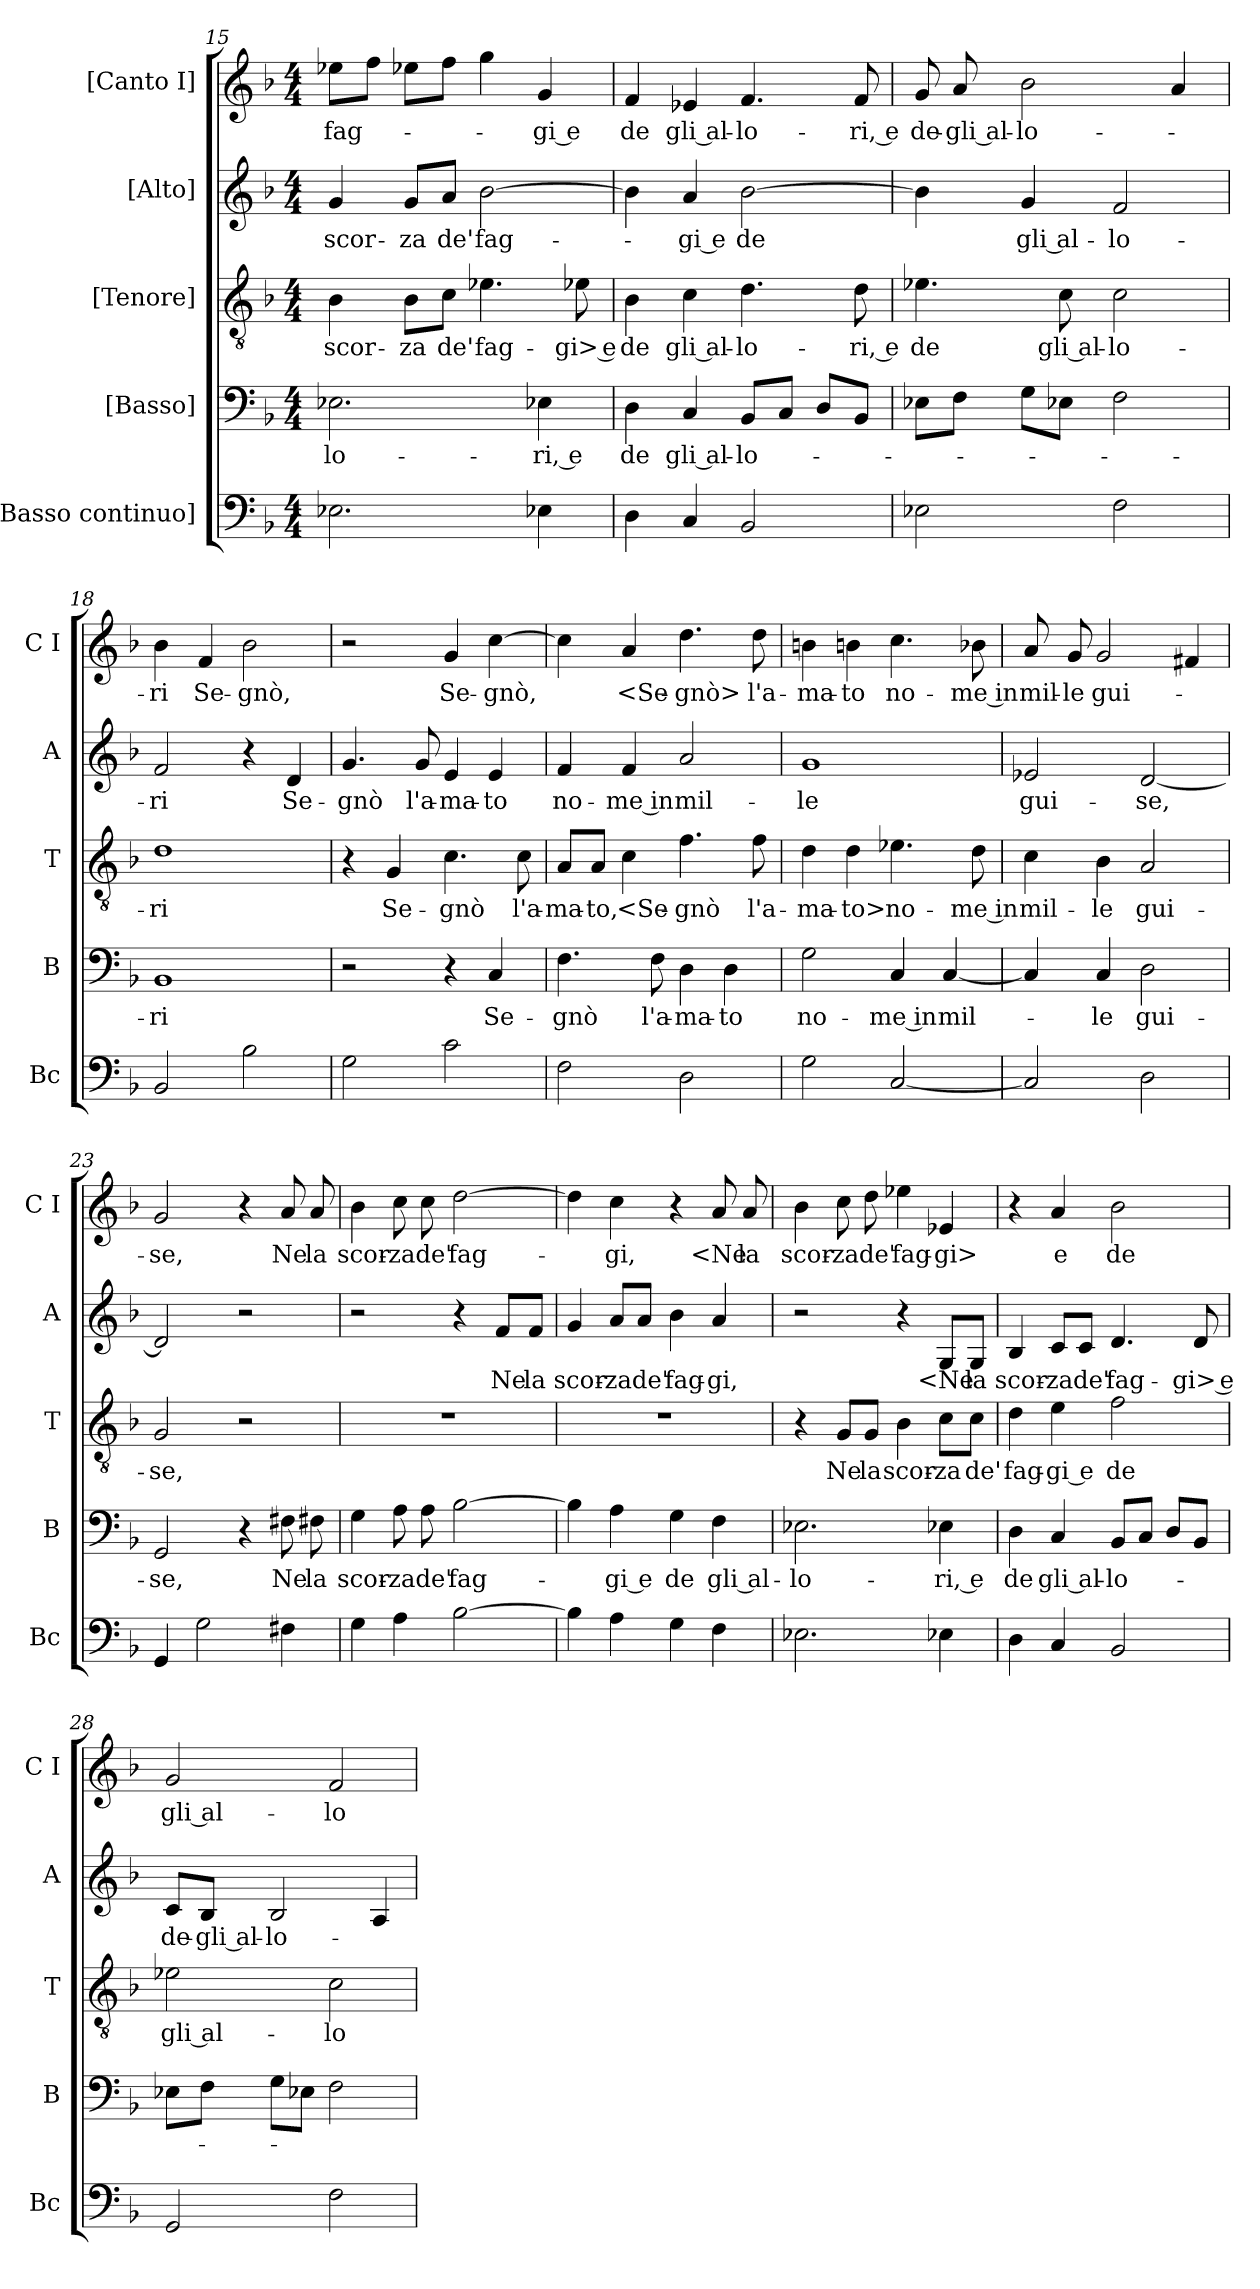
**kern	**kern	**text	**kern	**text	**kern	**text	**kern	**text
*part5	*part4	*part4	*part3	*part3	*part2	*part2	*part1	*part1
*staff5	*staff4	*staff4	*staff3	*staff3	*staff2	*staff2	*staff1	*staff1
*I"[Basso continuo]	*I"[Basso]	*	*I"[Tenore]	*	*I"[Alto]	*	*I"[Canto I]	*
*I'Bc	*I'B	*	*I'T	*	*I'A	*	*I'C I	*
*clefF4	*clefF4	*	*clefGv2	*	*clefG2	*	*clefG2	*
*k[b-]	*k[b-]	*	*k[b-]	*	*k[b-]	*	*k[b-]	*
*F:	*F:	*	*F:	*	*F:	*	*F:	*
*M4/4	*M4/4	*	*M4/4	*	*M4/4	*	*M4/4	*
=15	=15	=15	=15	=15	=15	=15	=15	=15
2.E-X	2.E-X	-lo-	4B-	scor-	4g	scor-	8ee-XL	fag-
.	.	.	.	.	.	.	8ffJ	.
.	.	.	8B-\L	-za	8g/L	-za	8ee-XL	.
.	.	.	8c\J	de'	8a/J	de'	8ffJ	.
.	.	.	4.e-X	fag-	[2b-	fag-	4gg	.
4E-X	4E-X	-ri, e	.	.	.	.	4g	-gi e
.	.	.	8e-X	-gi> e	.	.	.	.
=16	=16	=16	=16	=16	=16	=16	=16	=16
4D	4D	de	4B-	de	4b-]	.	4f	de
4C	4C	gli al-	4c	gli al-	4a	-gi e	4e-X	gli al-
2BB-	8BB-L	-lo-	4.d	-lo-	[2b-	de	4.f	-lo-
.	8CJ	.	.	.	.	.	.	.
.	8DL	.	.	.	.	.	.	.
.	8BB-J	.	8d	-ri, e	.	.	8f	-ri, e
=17	=17	=17	=17	=17	=17	=17	=17	=17
2E-X	8E-XL	.	4.e-X	de	4b-]	.	8g	de-
.	8FJ	.	.	.	.	.	8a	-gli al-
.	8GL	.	.	.	4g	gli al-	2b-	-lo-
.	8E-XJ	.	8c	gli al-	.	.	.	.
2F	2F	.	2c	-lo-	2f	-lo-	.	.
.	.	.	.	.	.	.	4a	.
=18	=18	=18	=18	=18	=18	=18	=18	=18
2BB-	1BB-	-ri	1d	-ri	2f	-ri	4b-	-ri
.	.	.	.	.	.	.	4f	Se-
2B-	.	.	.	.	4r	.	2b-	-gnò,
.	.	.	.	.	4d	Se-	.	.
=19	=19	=19	=19	=19	=19	=19	=19	=19
2G	2r	.	4r	.	4.g	-gnò	2r	.
.	.	.	4G	Se-	.	.	.	.
.	.	.	.	.	8g	l'a-	.	.
2c	4r	.	4.c	-gnò	4e	-ma-	4g	Se-
.	4C	Se-	.	.	4e	-to	[4cc	-gnò,
.	.	.	8c	l'a-	.	.	.	.
=20	=20	=20	=20	=20	=20	=20	=20	=20
2F	4.F	-gnò	8A/L	-ma-	4f	no-	4cc]	.
.	.	.	8A/J	-to,	.	.	.	.
.	.	.	4c	<Se-	4f	-me in	4a	<Se-
.	8F	l'a-	.	.	.	.	.	.
2D	4D	-ma-	4.f	-gnò	2a	mil-	4.dd	-gnò>
.	4D	-to	.	.	.	.	.	.
.	.	.	8f	l'a-	.	.	8dd	l'a-
=21	=21	=21	=21	=21	=21	=21	=21	=21
2G	2G	no-	4d	-ma-	1g	-le	4bn	-ma-
.	.	.	4d	-to>	.	.	4bn	-to
[2C	4C	-me in	4.e-X	no-	.	.	4.cc	no-
.	[4C	mil-	.	.	.	.	.	.
.	.	.	8d	-me in	.	.	8b-X	-me in
=22	=22	=22	=22	=22	=22	=22	=22	=22
2C]	4C]	.	4c	mil-	2e-X	gui-	8a	mil-
.	.	.	.	.	.	.	8g	-le
.	4C	-le	4B-	-le	.	.	2g	gui-
2D	2D	gui-	2A	gui-	[2d	-se,	.	.
.	.	.	.	.	.	.	4f#X	.
=23	=23	=23	=23	=23	=23	=23	=23	=23
4GG	2GG	-se,	2G	-se,	2d]	.	2g	-se,
2G	.	.	.	.	.	.	.	.
.	4r	.	2r	.	2r	.	4r	.
4F#X	8F#X	Ne	.	.	.	.	8a	Ne
.	8F#X	la	.	.	.	.	8a	la
=24	=24	=24	=24	=24	=24	=24	=24	=24
4G	4G	scor-	1r	.	2r	.	4b-	scor-
4A	8A	-za	.	.	.	.	8cc	-za
.	8A	de'	.	.	.	.	8cc	de'
[2B-	[2B-	fag-	.	.	4r	.	[2dd	fag-
.	.	.	.	.	8f/L	Ne	.	.
.	.	.	.	.	8f/J	la	.	.
=25	=25	=25	=25	=25	=25	=25	=25	=25
4B-]	4B-]	.	1r	.	4g	scor-	4dd]	.
4A	4A	-gi e	.	.	8a/L	-za	4cc	-gi,
.	.	.	.	.	8a/J	de'	.	.
4G	4G	de	.	.	4b-	fag-	4r	.
4F	4F	gli al-	.	.	4a	-gi,	8a	<Ne
.	.	.	.	.	.	.	8a	la
=26	=26	=26	=26	=26	=26	=26	=26	=26
2.E-X	2.E-X	-lo-	4r	.	2r	.	4b-	scor-
.	.	.	8G/L	Ne	.	.	8cc	-za
.	.	.	8G/J	la	.	.	8dd	de'
.	.	.	4B-	scor-	4r	.	4ee-X	fag-
4E-X	4E-X	-ri, e	8c\L	-za	8G/L	<Ne	4e-X	-gi>
.	.	.	8c\J	de'	8G/J	la	.	.
=27	=27	=27	=27	=27	=27	=27	=27	=27
4D	4D	de	4d	fag-	4B-	scor-	4r	.
4C	4C	gli al-	4e	-gi e	8c/L	-za	4a	e
.	.	.	.	.	8c/J	de'	.	.
2BB-	8BB-L	-lo-	2f	de	4.d	fag-	2b-	de
.	8CJ	.	.	.	.	.	.	.
.	8DL	.	.	.	.	.	.	.
.	8BB-J	.	.	.	8d	-gi> e	.	.
=28	=28	=28	=28	=28	=28	=28	=28	=28
2GG	8E-XL	.	2e-X	gli al-	8c/L	de-	2g	gli al-
.	8FJ	.	.	.	8B-/J	-gli al-	.	.
.	8GL	.	.	.	2B-	-lo-	.	.
.	8E-XJ	.	.	.	.	.	.	.
2F	2F	.	2c	-lo-	.	.	2f	-lo-
.	.	.	.	.	4A	.	.	.
=	=	=	=	=	=	=	=	=
*-	*-	*-	*-	*-	*-	*-	*-	*-
